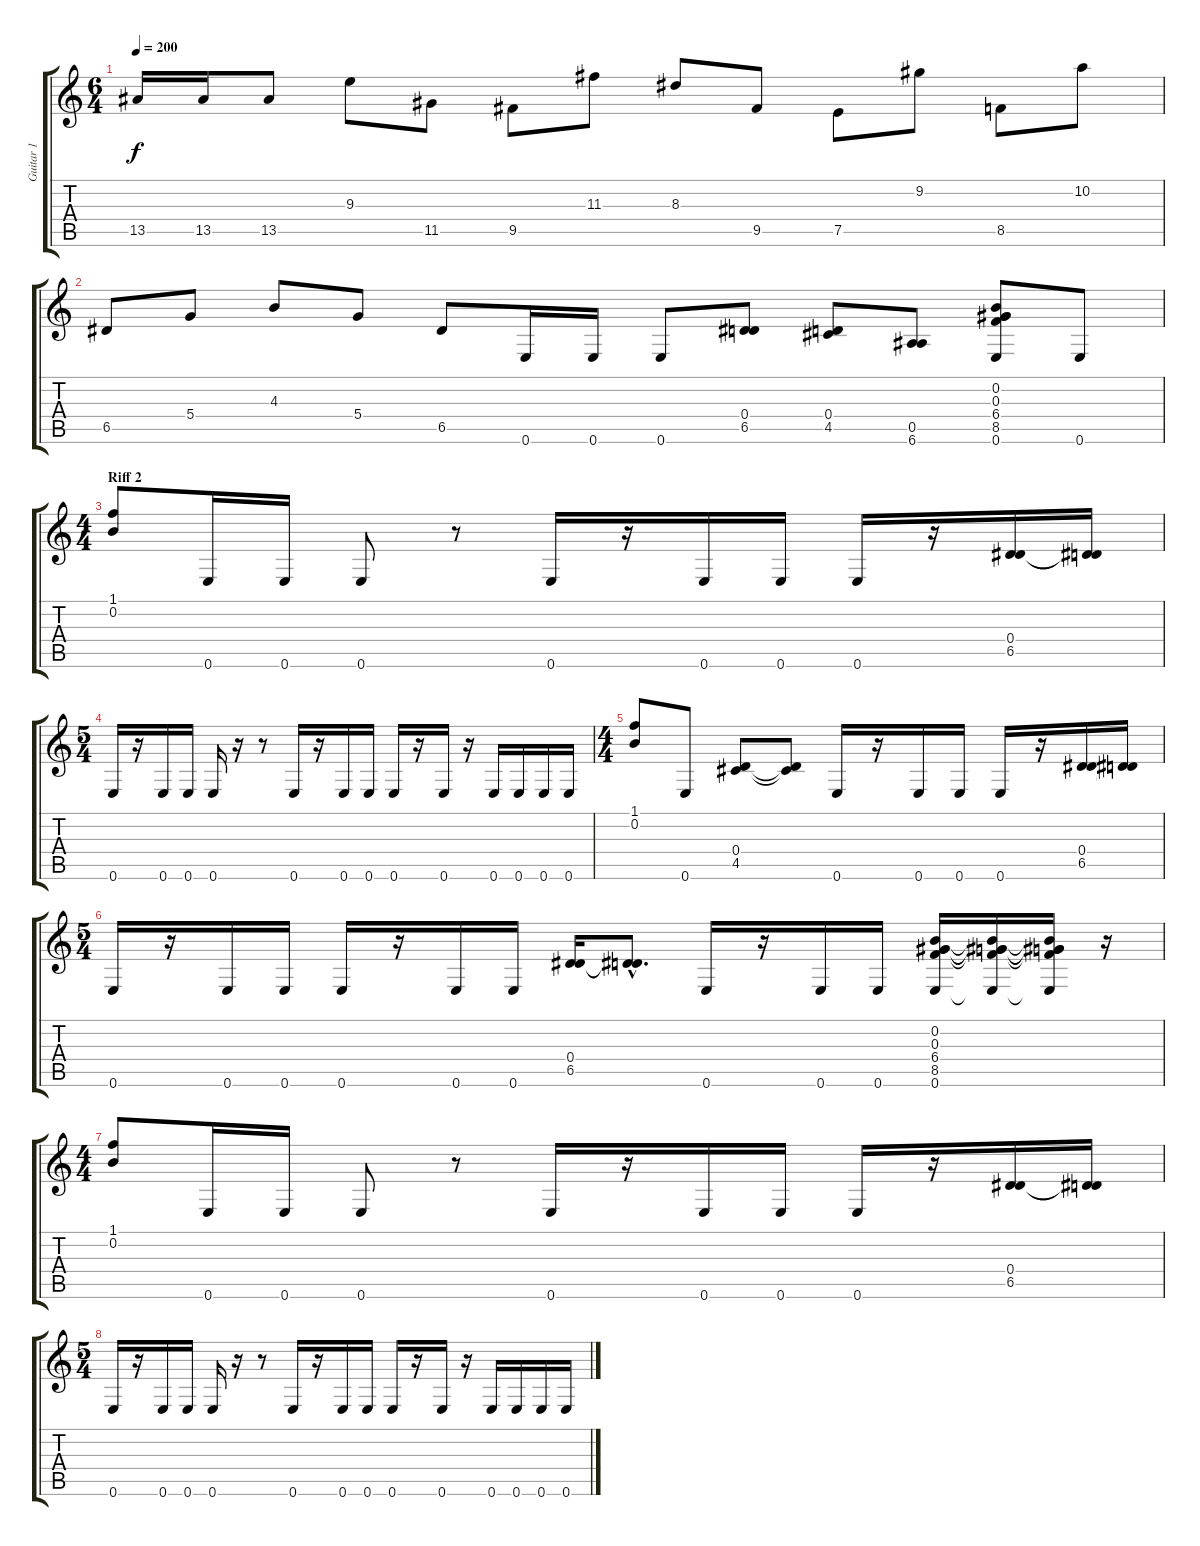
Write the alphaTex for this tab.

\track ("Guitar 1" "Guitar 1") {instrument distortionguitar}
\staff {score tabs}
\tuning (E4 B3 G3 D3 A2 E2) {hide}
\ts (6 4)
\tempo 200
\clef g2
\ks c
13.5.16{dy f} 13.5.16 13.5.8 9.3.8 11.5.8 9.5.8 11.3.8 8.3.8 9.5.8 7.5.8 9.2.8 8.5.8 10.2.8 |
6.5.8 5.4.8 4.3.8 5.4.8 6.5.8 0.6.16 0.6.16 0.6.8 (0.4 6.5).8 (0.4 4.5).8 (0.5 6.6).8 (0.2 0.3 6.4 8.5 0.6).8 0.6.8 |
\ts (4 4)
\section ("" "Riff 2")
(1.1 0.2).8 0.6.16 0.6.16 0.6.8 r.8 0.6.16 r.16 0.6.16 0.6.16 0.6.16 r.16 (0.4 6.5).16 (0.4{t} 6.5{t}).16 |
\ts (5 4)
0.6.16 r.16 0.6.16 0.6.16 0.6.16 r.16 r.8 0.6.16 r.16 0.6.16 0.6.16 0.6.16 r.16 0.6.16 r.16 0.6.16 0.6.16 0.6.16 0.6.16 |
\ts (4 4)
(1.1 0.2).8 0.6.8 (0.4 4.5).8 (0.4{t} 4.5{t}).8 0.6.16 r.16 0.6.16 0.6.16 0.6.16 r.16 (0.4 6.5).16 (0.4{t} 6.5{t}).16 |
\ts (5 4)
0.6.16 r.16 0.6.16 0.6.16 0.6.16 r.16 0.6.16 0.6.16 (0.4 6.5).16 (0.4{hac t} 6.5{hac t}).8{d} 0.6.16 r.16 0.6.16 0.6.16 (0.2 0.3 6.4 8.5 0.6).16 (0.2{t} 0.3{t} 6.4{t} 8.5{t} 0.6{t}).16 (0.2{t} 0.3{t} 6.4{t} 8.5{t} 0.6{t}).16 r.16 |
\ts (4 4)
(1.1 0.2).8 0.6.16 0.6.16 0.6.8 r.8 0.6.16 r.16 0.6.16 0.6.16 0.6.16 r.16 (0.4 6.5).16 (0.4{t} 6.5{t}).16 |
\ts (5 4)
0.6.16 r.16 0.6.16 0.6.16 0.6.16 r.16 r.8 0.6.16 r.16 0.6.16 0.6.16 0.6.16 r.16 0.6.16 r.16 0.6.16 0.6.16 0.6.16 0.6.16
